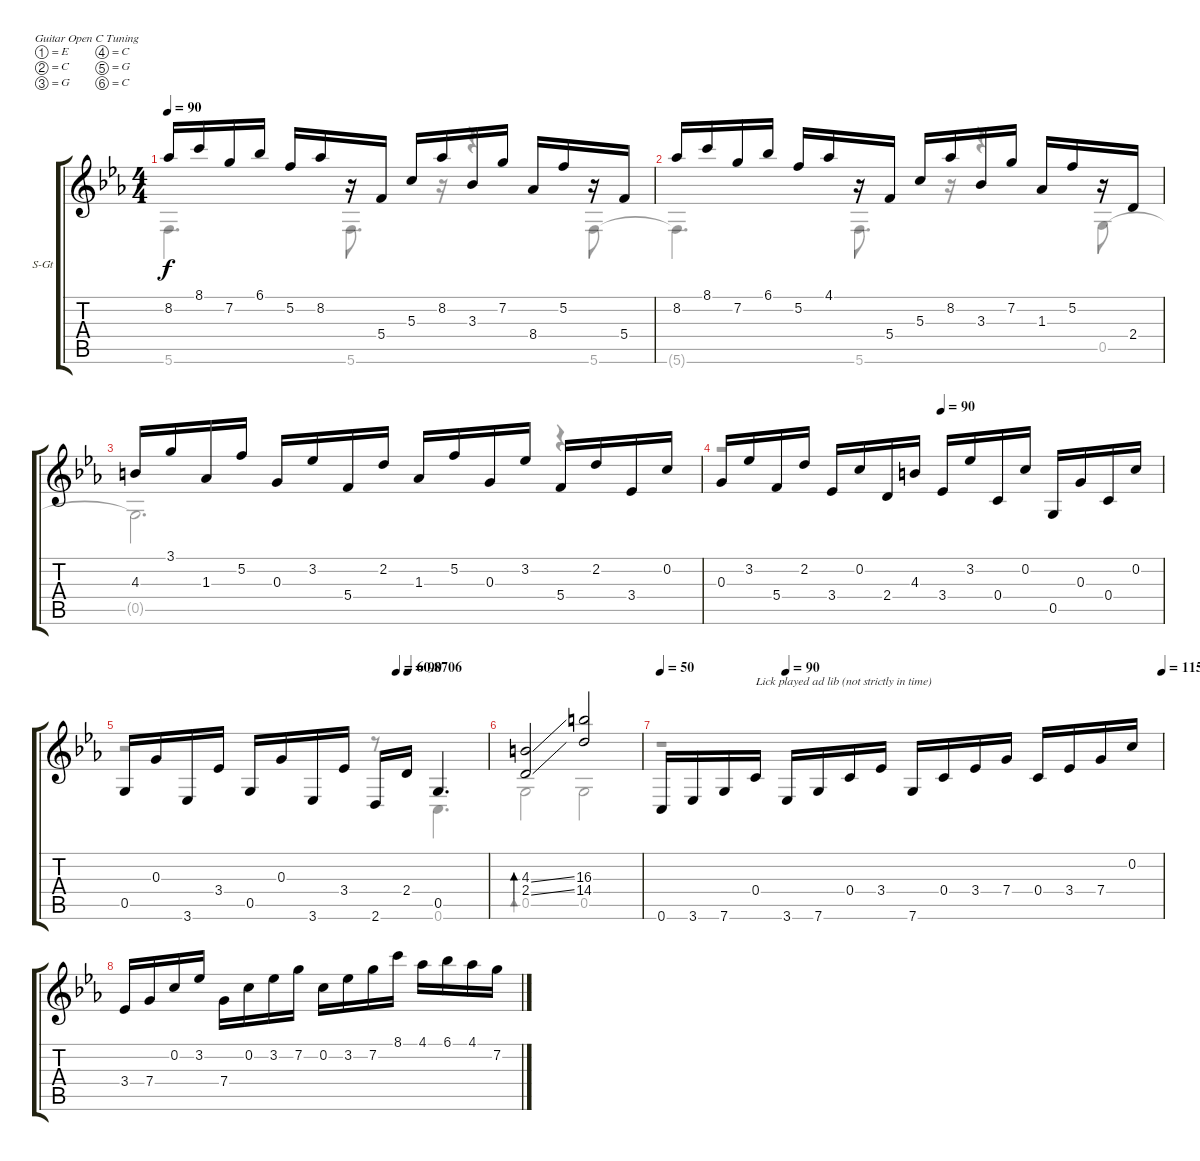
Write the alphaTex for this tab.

\bracketExtendMode groupsimilarinstruments
\firstSystemTrackNameOrientation horizontal
\otherSystemsTrackNameOrientation horizontal
\track ("Track 1" "S-Gt") {instrument acousticguitarsteel}
\staff {score tabs}
\tuning (E4 C4 G3 C3 G2 C2)
\voice
\ts (4 4)
\tempo 90
\clef g2
\ks cminor
8.2.16{dy f} 8.1.16 7.2.16 6.1.16 5.2.16 8.2.16 r.16 5.4.16 5.3.16 8.2.16 3.3.16 7.2.16 8.4.16 5.2.16 r.16 5.4.16 |
8.2.16 8.1.16 7.2.16 6.1.16 5.2.16 4.1.16 r.16 5.4.16 5.3.16 8.2.16 3.3.16 7.2.16 1.3.16 5.2.16 r.16 2.4.16 |
4.3.16 3.1.16 1.3.16 5.2.16 0.3.16 3.2.16 5.4.16 2.2.16 1.3.16 5.2.16 0.3.16 3.2.16 5.4.16 2.2.16 3.4.16 0.2.16 |
\tempo (90 0.5)
0.3.16 3.2.16 5.4.16 2.2.16 3.4.16 0.2.16 2.4.16 4.3.16 3.4.16 3.2.16 0.4.16 0.2.16 0.5.16 0.3.16 0.4.16 0.2.16 |
\tempo (60.8706 0.75)
\tempo (90 0.78125)
0.5.16 0.3.16 3.6.16 3.4.16 0.5.16 0.3.16 3.6.16 3.4.16 2.6.16 2.4.16 0.5.4{d} |
(4.3{ss} 2.4{ss}).2{bd 57} (16.3 14.4).2 |
\tempo 50
\tempo (90 0.25)
\tempo (115 1)
0.6.16 3.6.16 7.6.16 0.4.16{txt "Lick played ad lib (not strictly in time)"} 3.6.16 7.6.16 0.4.16 3.4.16 7.6.16 0.4.16 3.4.16 7.4.16 0.4.16 3.4.16 7.4.16 0.2.16 |
3.4.16 7.4.16 0.2.16 3.2.16 7.4.16 0.2.16 3.2.16 7.2.16 0.2.16 3.2.16 7.2.16 8.1.16 4.1.16 6.1.16 4.1.16 7.2.16
\voice
\clef g2
\ottava regular
\simile none
\ks cminor
5.6{t}.4{d dy f} 5.6.8{d} r.16 r.4 5.6.8 |
5.6{t}.4{d} 5.6.8{d} r.16 r.4 0.5.8 |
0.5{t}.2{d} r.4 |
r.1 |
r.2 r.8 0.6.4{d} |
0.5.2{bd 57} 0.5.2 |
r.1 |
